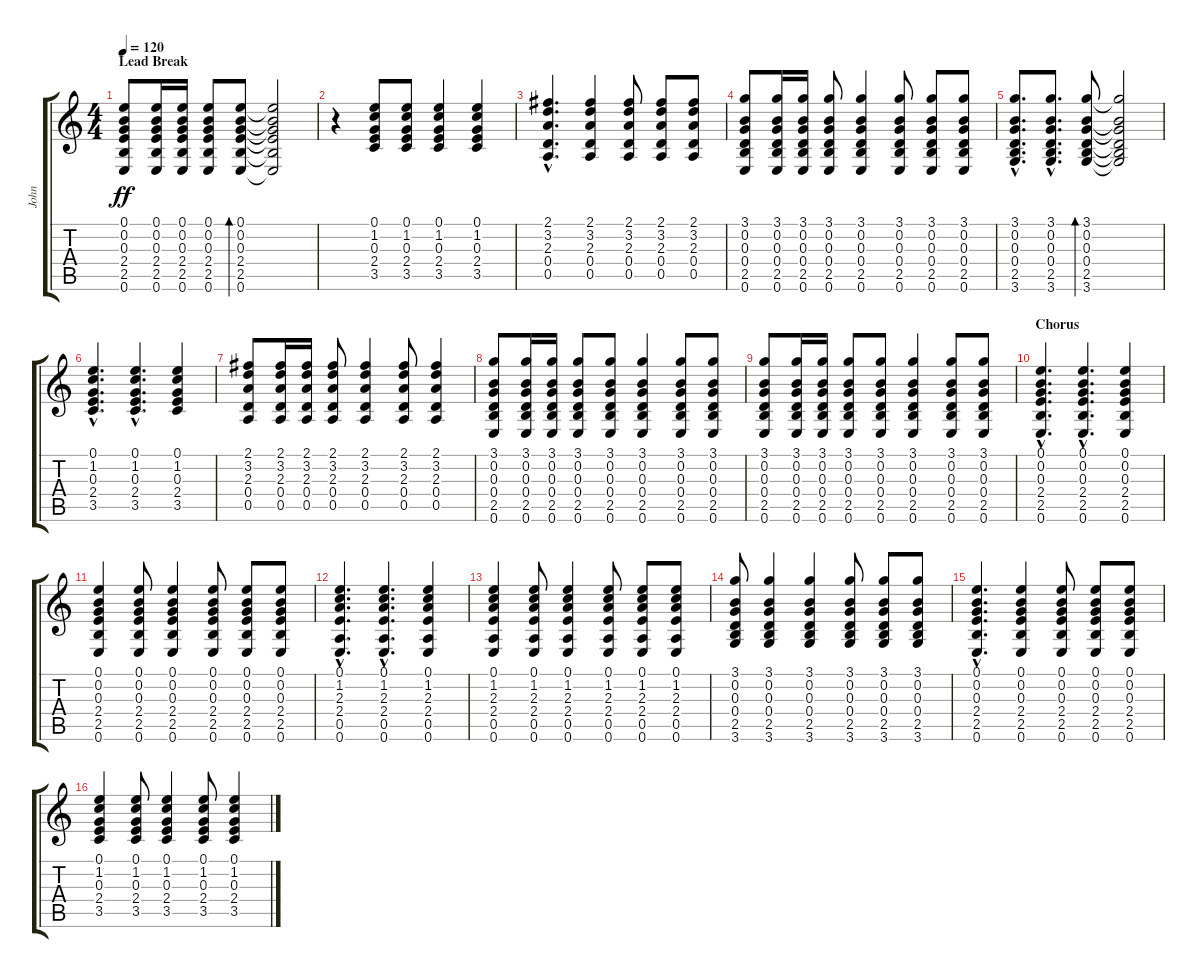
\track ("John" "John") {instrument acousticguitarnylon}
\staff {score tabs}
\tuning (E4 B3 G3 D3 A2 E2) {hide}
\ts (4 4)
\section ("" "Lead Break")
\tempo 120
\clef g2
\ks c
(0.1 0.2 0.3 2.4 2.5 0.6).8{dy ff} (0.1 0.2 0.3 2.4 2.5 0.6).16 (0.1 0.2 0.3 2.4 2.5 0.6).16 (0.1 0.2 0.3 2.4 2.5 0.6).8 (0.1 0.2 0.3 2.4 2.5 0.6).8{bd 240} (0.1{t} 0.2{t} 0.3{t} 2.4{t} 2.5{t} 0.6{t}).2 |
r.4 (0.1 1.2 0.3 2.4 3.5).8 (0.1 1.2 0.3 2.4 3.5).8 (0.1 1.2 0.3 2.4 3.5).4 (0.1 1.2 0.3 2.4 3.5).4 |
(2.1{hac} 3.2{hac} 2.3{hac} 0.4{hac} 0.5{hac}).4{d} (2.1 3.2 2.3 0.4 0.5).4 (2.1 3.2 2.3 0.4 0.5).8 (2.1 3.2 2.3 0.4 0.5).8 (2.1 3.2 2.3 0.4 0.5).8 |
(3.1 0.2 0.3 0.4 2.5 0.6).8 (3.1 0.2 0.3 0.4 2.5 0.6).16 (3.1 0.2 0.3 0.4 2.5 0.6).16 (3.1 0.2 0.3 0.4 2.5 0.6).8 (3.1 0.2 0.3 0.4 2.5 0.6).4 (3.1 0.2 0.3 0.4 2.5 0.6).8 (3.1 0.2 0.3 0.4 2.5 0.6).8 (3.1 0.2 0.3 0.4 2.5 0.6).8 |
(3.1{hac} 0.2{hac} 0.3{hac} 0.4{hac} 2.5{hac} 3.6{hac}).8{d} (3.1{hac} 0.2{hac} 0.3{hac} 0.4{hac} 2.5{hac} 3.6{hac}).8{d} (3.1 0.2 0.3 0.4 2.5 3.6).8{bd 240} (3.1{t} 0.2{t} 0.3{t} 0.4{t} 2.5{t} 3.6{t}).2 |
(0.1{hac} 1.2{hac} 0.3{hac} 2.4{hac} 3.5{hac}).4{d} (0.1{hac} 1.2{hac} 0.3{hac} 2.4{hac} 3.5{hac}).4{d} (0.1 1.2 0.3 2.4 3.5).4 |
(2.1 3.2 2.3 0.4 0.5).8 (2.1 3.2 2.3 0.4 0.5).16 (2.1 3.2 2.3 0.4 0.5).16 (2.1 3.2 2.3 0.4 0.5).8 (2.1 3.2 2.3 0.4 0.5).4 (2.1 3.2 2.3 0.4 0.5).8 (2.1 3.2 2.3 0.4 0.5).4 |
(3.1 0.2 0.3 0.4 2.5 0.6).8 (3.1 0.2 0.3 0.4 2.5 0.6).16 (3.1 0.2 0.3 0.4 2.5 0.6).16 (3.1 0.2 0.3 0.4 2.5 0.6).8 (3.1 0.2 0.3 0.4 2.5 0.6).8 (3.1 0.2 0.3 0.4 2.5 0.6).4 (3.1 0.2 0.3 0.4 2.5 0.6).8 (3.1 0.2 0.3 0.4 2.5 0.6).8 |
(3.1 0.2 0.3 0.4 2.5 0.6).8 (3.1 0.2 0.3 0.4 2.5 0.6).16 (3.1 0.2 0.3 0.4 2.5 0.6).16 (3.1 0.2 0.3 0.4 2.5 0.6).8 (3.1 0.2 0.3 0.4 2.5 0.6).8 (3.1 0.2 0.3 0.4 2.5 0.6).4 (3.1 0.2 0.3 0.4 2.5 0.6).8 (3.1 0.2 0.3 0.4 2.5 0.6).8 |
\section ("" "Chorus")
(0.1{hac} 0.2{hac} 0.3{hac} 2.4{hac} 2.5{hac} 0.6{hac}).4{d} (0.1{hac} 0.2{hac} 0.3{hac} 2.4{hac} 2.5{hac} 0.6{hac}).4{d} (0.1 0.2 0.3 2.4 2.5 0.6).4 |
(0.1 0.2 0.3 2.4 2.5 0.6).4 (0.1 0.2 0.3 2.4 2.5 0.6).8 (0.1 0.2 0.3 2.4 2.5 0.6).4 (0.1 0.2 0.3 2.4 2.5 0.6).8 (0.1 0.2 0.3 2.4 2.5 0.6).8 (0.1 0.2 0.3 2.4 2.5 0.6).8 |
(0.1{hac} 1.2{hac} 2.3{hac} 2.4{hac} 0.5{hac} 0.6{hac}).4{d} (0.1{hac} 1.2{hac} 2.3{hac} 2.4{hac} 0.5{hac} 0.6{hac}).4{d} (0.1 1.2 2.3 2.4 0.5 0.6).4 |
(0.1 1.2 2.3 2.4 0.5 0.6).4 (0.1 1.2 2.3 2.4 0.5 0.6).8 (0.1 1.2 2.3 2.4 0.5 0.6).4 (0.1 1.2 2.3 2.4 0.5 0.6).8 (0.1 1.2 2.3 2.4 0.5 0.6).8 (0.1 1.2 2.3 2.4 0.5 0.6).8 |
(3.1 0.2 0.3 0.4 2.5 3.6).8 (3.1 0.2 0.3 0.4 2.5 3.6).4 (3.1 0.2 0.3 0.4 2.5 3.6).4 (3.1 0.2 0.3 0.4 2.5 3.6).8 (3.1 0.2 0.3 0.4 2.5 3.6).8 (3.1 0.2 0.3 0.4 2.5 3.6).8 |
(0.1{hac} 0.2{hac} 0.3{hac} 2.4{hac} 2.5{hac} 0.6{hac}).4{d} (0.1 0.2 0.3 2.4 2.5 0.6).4 (0.1 0.2 0.3 2.4 2.5 0.6).8 (0.1 0.2 0.3 2.4 2.5 0.6).8 (0.1 0.2 0.3 2.4 2.5 0.6).8 |
(0.1 1.2 0.3 2.4 3.5).4 (0.1 1.2 0.3 2.4 3.5).8 (0.1 1.2 0.3 2.4 3.5).4 (0.1 1.2 0.3 2.4 3.5).8 (0.1 1.2 0.3 2.4 3.5).4
